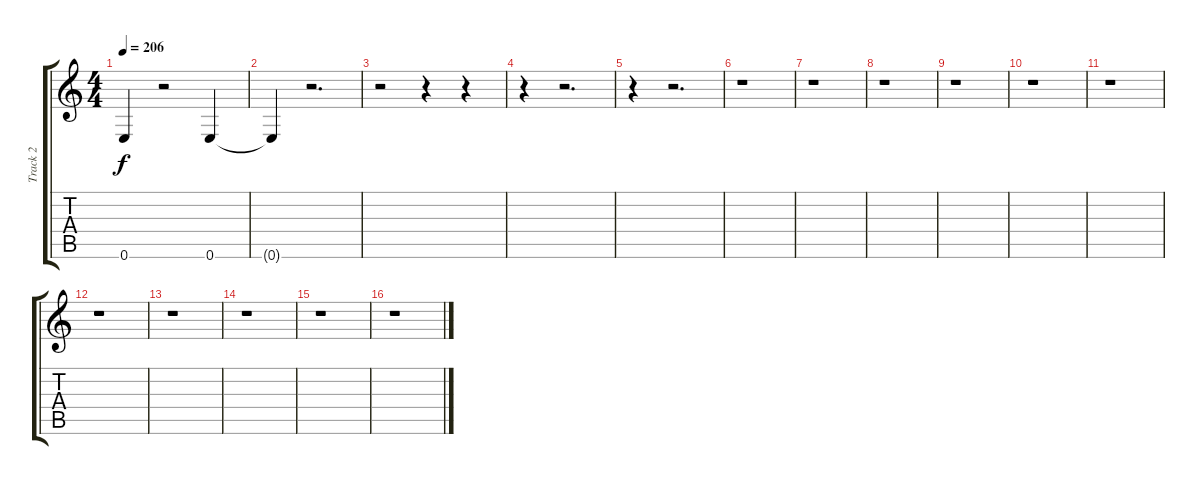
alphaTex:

\track ("Track 2" "Track 2") {instrument electricbassfinger}
\staff {score tabs}
\tuning (E4 B3 G3 D3 A2 E2) {hide}
\ts (4 4)
\tempo 206
\clef g2
\ks c
0.6.4{dy f} r.2 0.6.4 |
0.6{t}.4 r.2{d} |
r.2 r.4 r.4 |
r.4 r.2{d} |
r.4 r.2{d} |
r.1 |
r.1 |
r.1 |
r.1 |
r.1 |
r.1 |
r.1 |
r.1 |
r.1 |
r.1 |
r.1
